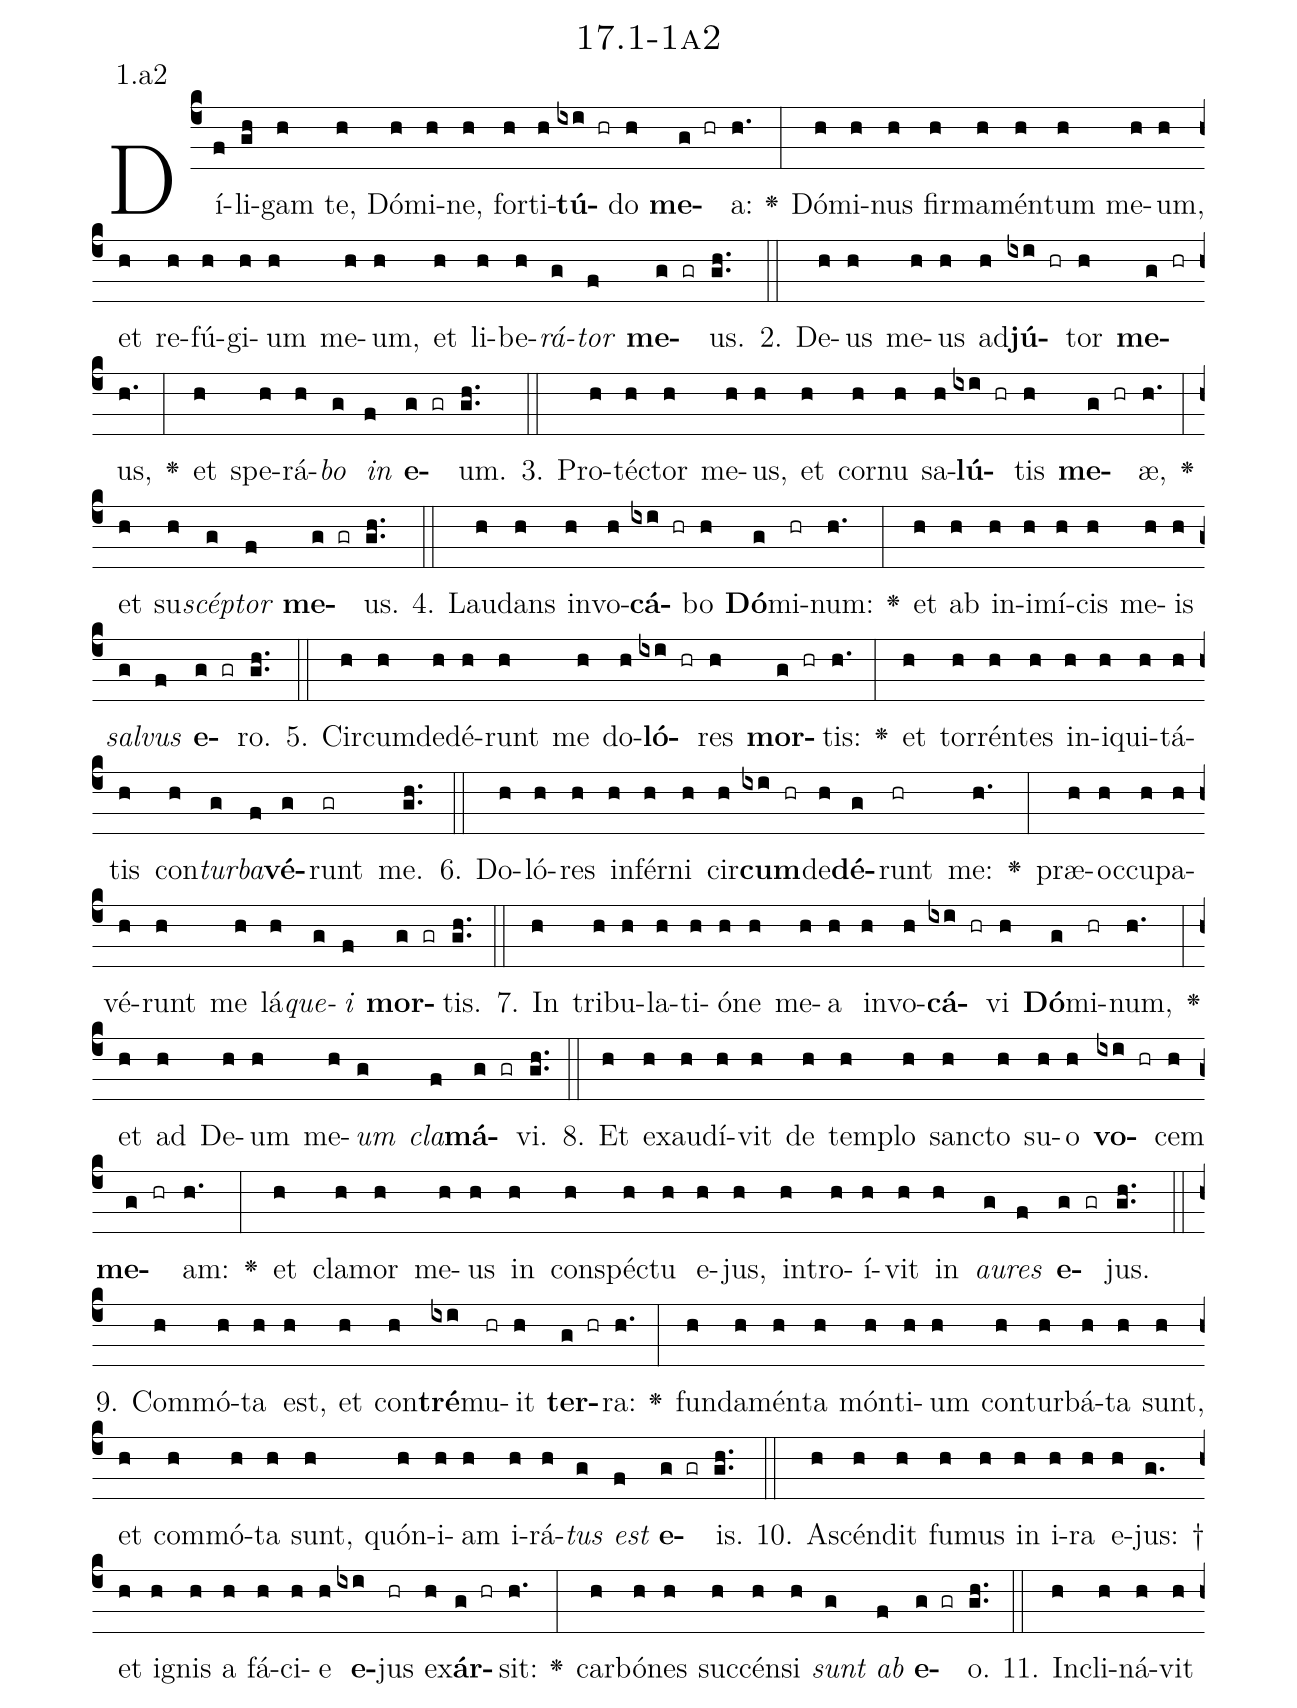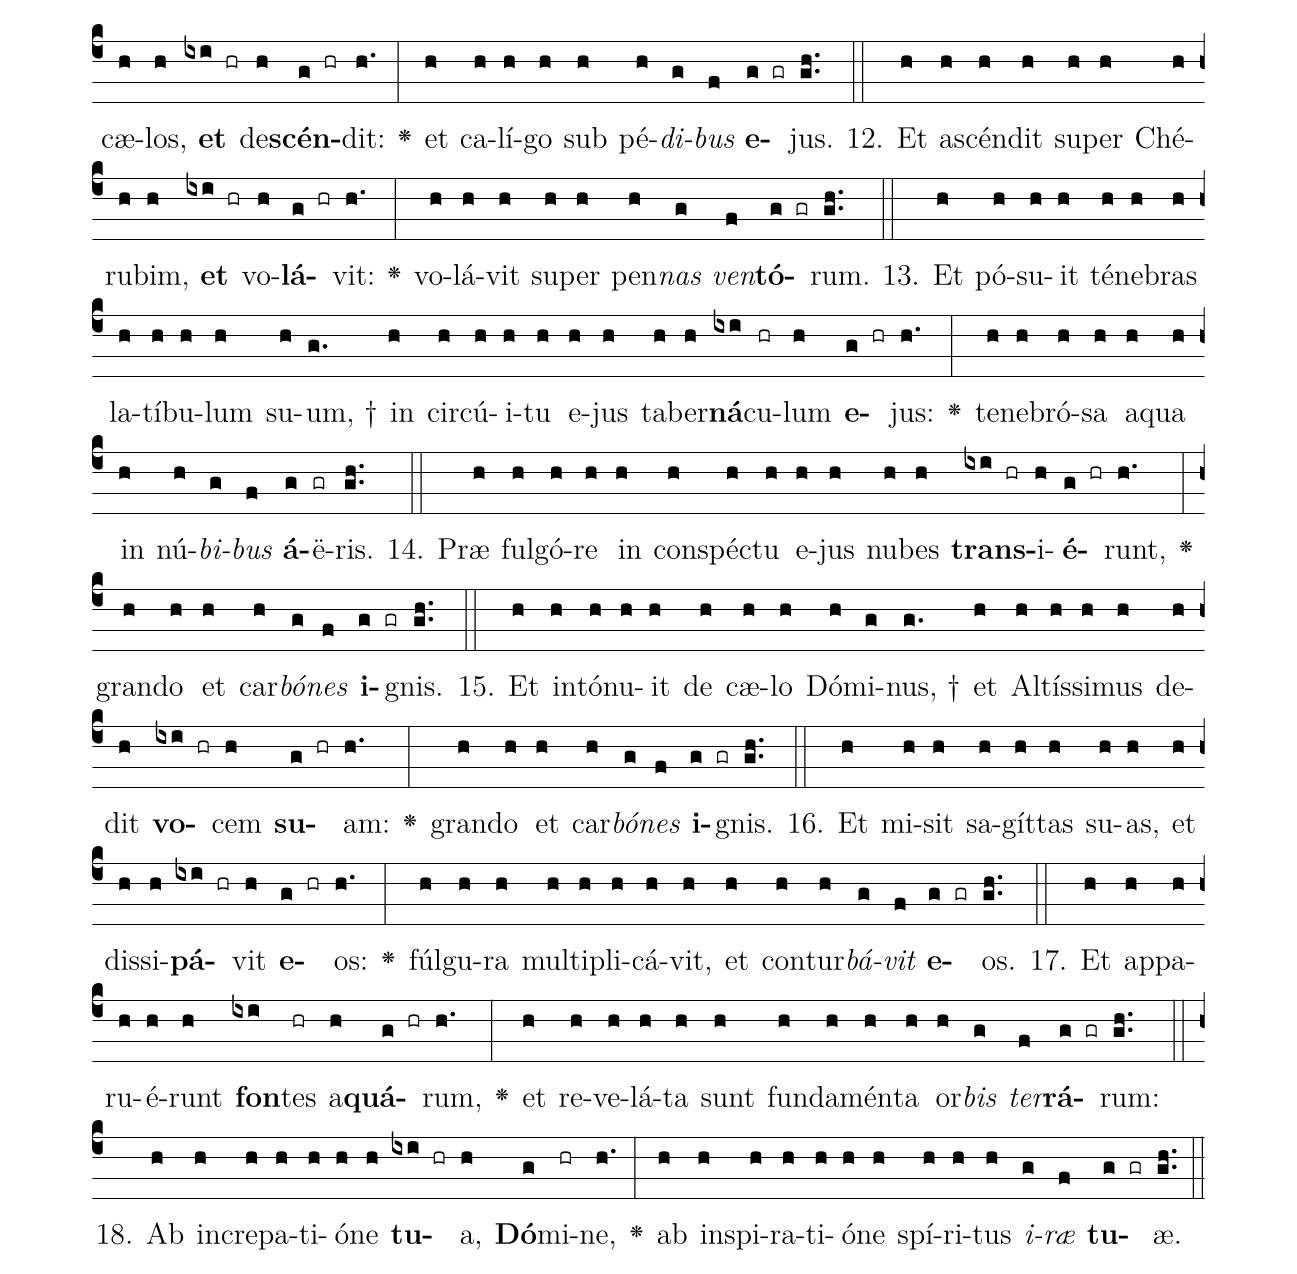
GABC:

name: 17.1-1a2;
annotation: 1.a2;
%%
(c4)Dí(f)li(gh)gam(h) te,(h) Dó(h)mi(h)ne,(h) for(h)ti(h)<b>tú</b>(ixi hr)do(h) <b>me</b>(g hr)a:(h.) <v>\greheightstar</v>(:) Dó(h)mi(h)nus(h) fir(h)ma(h)mén(h)tum(h) me(h)um,(h) et(h) re(h)fú(h)gi(h)um(h) me(h)um,(h) et(h) li(h)be(h)<i>rá</i>(g)<i>tor</i>(f) <b>me</b>(g gr)us.(gh..) (::)
2. De(h)us(h) me(h)us(h) ad(h)<b>jú</b>(ixi hr)tor(h) <b>me</b>(g hr)us,(h.) <v>\greheightstar</v>(:) et(h) spe(h)rá(h)<i>bo</i>(g) <i>in</i>(f) <b>e</b>(g gr)um.(gh..) (::)
3. Pro(h)téc(h)tor(h) me(h)us,(h) et(h) cor(h)nu(h) sa(h)<b>lú</b>(ixi hr)tis(h) <b>me</b>(g hr)æ,(h.) <v>\greheightstar</v>(:) et(h) su(h)<i>scép</i>(g)<i>tor</i>(f) <b>me</b>(g gr)us.(gh..) (::)
4. Lau(h)dans(h) in(h)vo(h)<b>cá</b>(ixi hr)bo(h) <b>Dó</b>(g)mi(hr)num:(h.) <v>\greheightstar</v>(:) et(h) ab(h) in(h)i(h)mí(h)cis(h) me(h)is(h) <i>sal</i>(g)<i>vus</i>(f) <b>e</b>(g gr)ro.(gh..) (::)
5. Cir(h)cum(h)de(h)dé(h)runt(h) me(h) do(h)<b>ló</b>(ixi hr)res(h) <b>mor</b>(g hr)tis:(h.) <v>\greheightstar</v>(:) et(h) tor(h)rén(h)tes(h) in(h)i(h)qui(h)tá(h)tis(h) con(h)<i>tur</i>(g)<i>ba</i>(f)<b>vé</b>(g)runt(gr) me.(gh..) (::)
6. Do(h)ló(h)res(h) in(h)fér(h)ni(h) cir(h)<b>cum</b>(ixi hr)de(h)<b>dé</b>(g)runt(hr) me:(h.) <v>\greheightstar</v>(:) præ(h)oc(h)cu(h)pa(h)vé(h)runt(h) me(h) lá(h)<i>que</i>(g)<i>i</i>(f) <b>mor</b>(g gr)tis.(gh..) (::)
7. In(h) tri(h)bu(h)la(h)ti(h)ó(h)ne(h) me(h)a(h) in(h)vo(h)<b>cá</b>(ixi hr)vi(h) <b>Dó</b>(g)mi(hr)num,(h.) <v>\greheightstar</v>(:) et(h) ad(h) De(h)um(h) me(h)<i>um</i>(g) <i>cla</i>(f)<b>má</b>(g gr)vi.(gh..) (::)
8. Et(h) ex(h)au(h)dí(h)vit(h) de(h) tem(h)plo(h) sanc(h)to(h) su(h)o(h) <b>vo</b>(ixi hr)cem(h) <b>me</b>(g hr)am:(h.) <v>\greheightstar</v>(:) et(h) cla(h)mor(h) me(h)us(h) in(h) con(h)spéc(h)tu(h) e(h)jus,(h) in(h)tro(h)í(h)vit(h) in(h) <i>au</i>(g)<i>res</i>(f) <b>e</b>(g gr)jus.(gh..) (::)
9. Com(h)mó(h)ta(h) est,(h) et(h) con(h)<b>tré</b>(ixi)mu(hr)it(h) <b>ter</b>(g hr)ra:(h.) <v>\greheightstar</v>(:) fun(h)da(h)mén(h)ta(h) món(h)ti(h)um(h) con(h)tur(h)bá(h)ta(h) sunt,(h) et(h) com(h)mó(h)ta(h) sunt,(h) quón(h)i(h)am(h) i(h)rá(h)<i>tus</i>(g) <i>est</i>(f) <b>e</b>(g gr)is.(gh..) (::)
10. A(h)scén(h)dit(h) fu(h)mus(h) in(h) i(h)ra(h) e(h)jus: †(g.) et(h) i(h)gnis(h) a(h) fá(h)ci(h)e(h) <b>e</b>(ixi)jus(hr) ex(h)<b>ár</b>(g hr)sit:(h.) <v>\greheightstar</v>(:) car(h)bó(h)nes(h) suc(h)cén(h)si(h) <i>sunt</i>(g) <i>ab</i>(f) <b>e</b>(g gr)o.(gh..) (::)
11. In(h)cli(h)ná(h)vit(h) cæ(h)los,(h) <b>et</b>(ixi hr) de(h)<b>scén</b>(g hr)dit:(h.) <v>\greheightstar</v>(:) et(h) ca(h)lí(h)go(h) sub(h) pé(h)<i>di</i>(g)<i>bus</i>(f) <b>e</b>(g gr)jus.(gh..) (::)
12. Et(h) a(h)scén(h)dit(h) su(h)per(h) Ché(h)ru(h)bim,(h) <b>et</b>(ixi hr) vo(h)<b>lá</b>(g hr)vit:(h.) <v>\greheightstar</v>(:) vo(h)lá(h)vit(h) su(h)per(h) pen(h)<i>nas</i>(g) <i>ven</i>(f)<b>tó</b>(g gr)rum.(gh..) (::)
13. Et(h) pó(h)su(h)it(h) té(h)ne(h)bras(h) la(h)tí(h)bu(h)lum(h) su(h)um, †(g.) in(h) cir(h)cú(h)i(h)tu(h) e(h)jus(h) ta(h)ber(h)<b>ná</b>(ixi)cu(hr)lum(h) <b>e</b>(g hr)jus:(h.) <v>\greheightstar</v>(:) te(h)ne(h)bró(h)sa(h) a(h)qua(h) in(h) nú(h)<i>bi</i>(g)<i>bus</i>(f) <b>á</b>(g)ë(gr)ris.(gh..) (::)
14. Præ(h) ful(h)gó(h)re(h) in(h) con(h)spéc(h)tu(h) e(h)jus(h) nu(h)bes(h) <b>trans</b>(ixi hr)i(h)<b>é</b>(g hr)runt,(h.) <v>\greheightstar</v>(:) gran(h)do(h) et(h) car(h)<i>bó</i>(g)<i>nes</i>(f) <b>i</b>(g gr)gnis.(gh..) (::)
15. Et(h) in(h)tó(h)nu(h)it(h) de(h) cæ(h)lo(h) Dó(h)mi(g)nus, †(g.) et(h) Al(h)tís(h)si(h)mus(h) de(h)dit(h) <b>vo</b>(ixi hr)cem(h) <b>su</b>(g hr)am:(h.) <v>\greheightstar</v>(:) gran(h)do(h) et(h) car(h)<i>bó</i>(g)<i>nes</i>(f) <b>i</b>(g gr)gnis.(gh..) (::)
16. Et(h) mi(h)sit(h) sa(h)gít(h)tas(h) su(h)as,(h) et(h) dis(h)si(h)<b>pá</b>(ixi hr)vit(h) <b>e</b>(g hr)os:(h.) <v>\greheightstar</v>(:) fúl(h)gu(h)ra(h) mul(h)ti(h)pli(h)cá(h)vit,(h) et(h) con(h)tur(h)<i>bá</i>(g)<i>vit</i>(f) <b>e</b>(g gr)os.(gh..) (::)
17. Et(h) ap(h)pa(h)ru(h)é(h)runt(h) <b>fon</b>(ixi)tes(hr) a(h)<b>quá</b>(g hr)rum,(h.) <v>\greheightstar</v>(:) et(h) re(h)ve(h)lá(h)ta(h) sunt(h) fun(h)da(h)mén(h)ta(h) or(h)<i>bis</i>(g) <i>ter</i>(f)<b>rá</b>(g gr)rum:(gh..) (::)
18. Ab(h) in(h)cre(h)pa(h)ti(h)ó(h)ne(h) <b>tu</b>(ixi hr)a,(h) <b>Dó</b>(g)mi(hr)ne,(h.) <v>\greheightstar</v>(:) ab(h) in(h)spi(h)ra(h)ti(h)ó(h)ne(h) spí(h)ri(h)tus(h) <i>i</i>(g)<i>ræ</i>(f) <b>tu</b>(g gr)æ.(gh..) (::)
